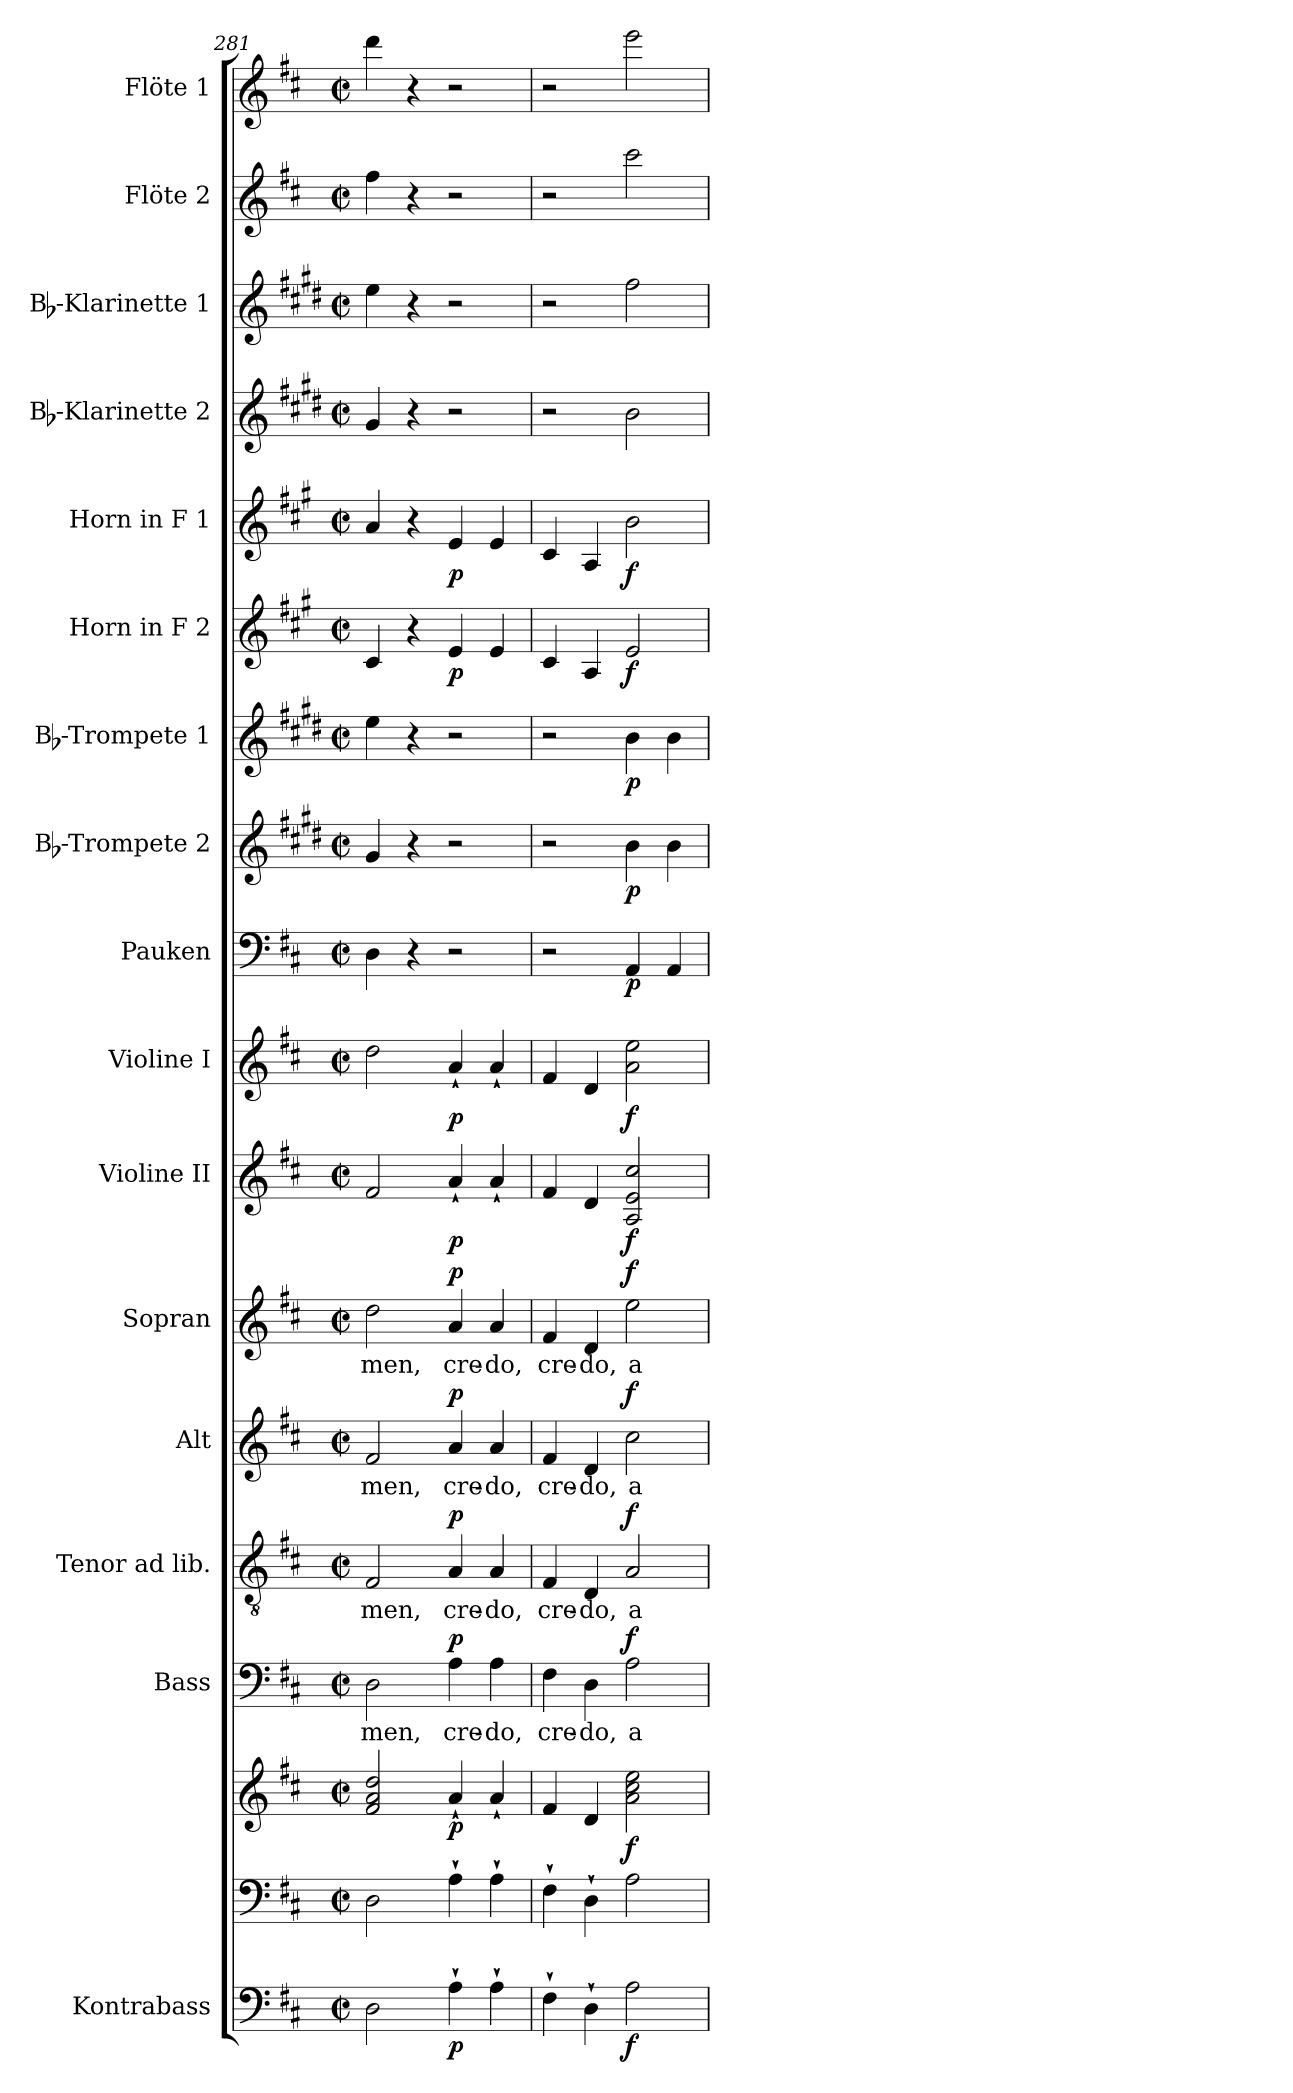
**kern	**dynam	**kern	**kern	**dynam	**kern	**text	**dynam	**kern	**text	**dynam	**kern	**text	**dynam	**kern	**text	**dynam	**kern	**dynam	**kern	**dynam	**kern	**dynam	**kern	**dynam	**kern	**dynam	**kern	**dynam	**kern	**dynam	**kern	**kern	**kern	**kern
*part17	*part17	*part16	*part16	*part16	*part15	*part15	*part15	*part14	*part14	*part14	*part13	*part13	*part13	*part12	*part12	*part12	*part11	*part11	*part10	*part10	*part9	*part9	*part8	*part8	*part7	*part7	*part6	*part6	*part5	*part5	*part4	*part3	*part2	*part1
*staff18	*staff18	*staff17	*staff16	*staff16/17	*staff15	*staff15	*staff15	*staff14	*staff14	*staff14	*staff13	*staff13	*staff13	*staff12	*staff12	*staff12	*staff11	*staff11	*staff10	*staff10	*staff9	*staff9	*staff8	*staff8	*staff7	*staff7	*staff6	*staff6	*staff5	*staff5	*staff4	*staff3	*staff2	*staff1
*I"Kontrabass	*	*	*	*	*I"Bass	*	*	*I"Tenor ad lib.	*	*	*I"Alt	*	*	*I"Sopran	*	*	*I"Violine II	*	*I"Violine I	*	*I"Pauken	*	*I"Bb-Trompete 2	*	*I"Bb-Trompete 1	*	*I"Horn in F 2	*	*I"Horn in F 1	*	*I"Bb-Klarinette 2	*I"Bb-Klarinette 1	*I"Flöte 2	*I"Flöte 1
*I'Kb.	*	*	*	*	*I'B.	*	*	*I'T.	*	*	*I'A.	*	*	*I'S.	*	*	*I'Vl. II	*	*I'Vl. I	*	*I'Pk.	*	*I'Bb Trp. 2	*	*I'Bb Trp. 1	*	*	*	*	*	*I'Bb Kl. 2	*I'Bb Kl. 1	*I'Fl. 2	*I'Fl. 1
*clefF4	*	*clefF4	*clefG2	*	*clefF4	*	*	*clefGv2	*	*	*clefG2	*	*	*clefG2	*	*	*clefG2	*	*clefG2	*	*clefF4	*	*clefG2	*	*clefG2	*	*clefG2	*	*clefG2	*	*clefG2	*clefG2	*clefG2	*clefG2
*ITrd7c12	*	*	*	*	*	*	*	*	*	*	*	*	*	*	*	*	*	*	*	*	*	*	*ITrd1c2	*	*ITrd1c2	*	*ITrd4c7	*	*ITrd4c7	*	*ITrd1c2	*ITrd1c2	*	*
*k[f#c#]	*	*k[f#c#]	*k[f#c#]	*	*k[f#c#]	*	*	*k[f#c#]	*	*	*k[f#c#]	*	*	*k[f#c#]	*	*	*k[f#c#]	*	*k[f#c#]	*	*k[f#c#]	*	*k[f#c#]	*	*k[f#c#]	*	*k[f#c#]	*	*k[f#c#]	*	*k[f#c#]	*k[f#c#]	*k[f#c#]	*k[f#c#]
*D:	*	*D:	*D:	*	*D:	*	*	*D:	*	*	*D:	*	*	*D:	*	*	*D:	*	*D:	*	*D:	*	*D:	*	*D:	*	*D:	*	*D:	*	*D:	*D:	*D:	*D:
*M2/2	*	*M2/2	*M2/2	*	*M2/2	*	*	*M2/2	*	*	*M2/2	*	*	*M2/2	*	*	*M2/2	*	*M2/2	*	*M2/2	*	*M2/2	*	*M2/2	*	*M2/2	*	*M2/2	*	*M2/2	*M2/2	*M2/2	*M2/2
*met(c|)	*	*met(c|)	*met(c|)	*	*met(c|)	*	*	*met(c|)	*	*	*met(c|)	*	*	*met(c|)	*	*	*met(c|)	*	*met(c|)	*	*met(c|)	*	*met(c|)	*	*met(c|)	*	*met(c|)	*	*met(c|)	*	*met(c|)	*met(c|)	*met(c|)	*met(c|)
=281	=281	=281	=281	=281	=281	=281	=281	=281	=281	=281	=281	=281	=281	=281	=281	=281	=281	=281	=281	=281	=281	=281	=281	=281	=281	=281	=281	=281	=281	=281	=281	=281	=281	=281
!	!	!	!	!	!	!LO:LY:b	!	!	!LO:LY:b	!	!	!LO:LY:b	!	!	!LO:LY:b	!	!	!	!	!	!	!	!	!	!	!	!	!	!	!	!	!	!	!
2DD\	.	2D\	2f#/ 2a/ 2dd/	.	2D\	-men,	.	2F#/	-men,	.	2f#/	-men,	.	2dd\	-men,	.	2f#/	.	2dd\	.	4D\	.	4f#/	.	4dd\	.	4F#/	.	4d/	.	4f#/	4dd\	4ff#\	4ddd\
.	.	.	.	.	.	.	.	.	.	.	.	.	.	.	.	.	.	.	.	.	4r	.	4r	.	4r	.	4r	.	4r	.	4r	4r	4r	4r
!	!LO:DY:b	!	!	!LO:DY:b	!	!LO:LY:b	!LO:DY:a	!	!LO:LY:b	!LO:DY:a	!	!LO:LY:b	!LO:DY:a	!	!LO:LY:b	!LO:DY:a	!	!LO:DY:b	!	!LO:DY:b	!	!	!	!	!	!	!	!LO:DY:b	!	!LO:DY:b	!	!	!	!
4AA`>\	p	4A`>\	4a`</	p	4A\	cre-	p	4A/	cre-	p	4a/	cre-	p	4a/	cre-	p	4a`</	p	4a`</	p	2r	.	2r	.	2r	.	4A/	p	4A/	p	2r	2r	2r	2r
!	!	!	!	!	!	!LO:LY:b	!	!	!LO:LY:b	!	!	!LO:LY:b	!	!	!LO:LY:b	!	!	!	!	!	!	!	!	!	!	!	!	!	!	!	!	!	!	!
4AA`>\	.	4A`>\	4a`</	.	4A\	-do,	.	4A/	-do,	.	4a/	-do,	.	4a/	-do,	.	4a`</	.	4a`</	.	.	.	.	.	.	.	4A/	.	4A/	.	.	.	.	.
=282	=282	=282	=282	=282	=282	=282	=282	=282	=282	=282	=282	=282	=282	=282	=282	=282	=282	=282	=282	=282	=282	=282	=282	=282	=282	=282	=282	=282	=282	=282	=282	=282	=282	=282
!	!	!	!	!	!	!LO:LY:b	!	!	!LO:LY:b	!	!	!LO:LY:b	!	!	!LO:LY:b	!	!	!	!	!	!	!	!	!	!	!	!	!	!	!	!	!	!	!
4FF#`>\	.	4F#`>\	4f#/	.	4F#\	cre-	.	4F#/	cre-	.	4f#/	cre-	.	4f#/	cre-	.	4f#/	.	4f#/	.	2r	.	2r	.	2r	.	4F#/	.	4F#/	.	2r	2r	2r	2r
!	!	!	!	!	!	!LO:LY:b	!	!	!LO:LY:b	!	!	!LO:LY:b	!	!	!LO:LY:b	!	!	!	!	!	!	!	!	!	!	!	!	!	!	!	!	!	!	!
4DD`>\	.	4D`>\	4d/	.	4D\	-do,	.	4D/	-do,	.	4d/	-do,	.	4d/	-do,	.	4d/	.	4d/	.	.	.	.	.	.	.	4D/	.	4D/	.	.	.	.	.
!	!LO:DY:b	!	!	!LO:DY:b	!	!LO:LY:b	!LO:DY:a	!	!LO:LY:b	!LO:DY:a	!	!LO:LY:b	!LO:DY:a	!	!LO:LY:b	!LO:DY:a	!	!LO:DY:b	!	!LO:DY:b	!	!LO:DY:b	!	!LO:DY:b	!	!LO:DY:b	!	!LO:DY:b	!	!LO:DY:b	!	!	!	!
2AA\	f	2A\	2a\ 2cc#\ 2ee\	f	2A\	a-	f	2A/	a-	f	2cc#\	a-	f	2ee\	a-	f	2A/ 2e/ 2cc#/	f	2a\ 2ee\	f	4AA/	p	4a\	p	4a\	p	2A/	f	2e\	f	2a\	2ee\	2ccc#\	2eee\
.	.	.	.	.	.	.	.	.	.	.	.	.	.	.	.	.	.	.	.	.	4AA/	.	4a\	.	4a\	.	.	.	.	.	.	.	.	.
=	=	=	=	=	=	=	=	=	=	=	=	=	=	=	=	=	=	=	=	=	=	=	=	=	=	=	=	=	=	=	=	=	=	=
*-	*-	*-	*-	*-	*-	*-	*-	*-	*-	*-	*-	*-	*-	*-	*-	*-	*-	*-	*-	*-	*-	*-	*-	*-	*-	*-	*-	*-	*-	*-	*-	*-	*-	*-
